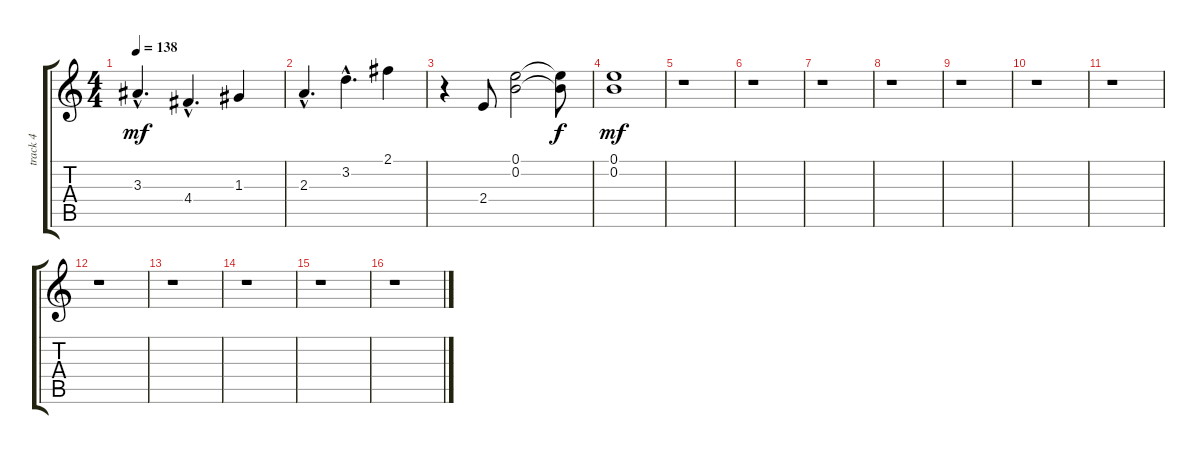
\track ("track 4 " "track 4 ") {instrument overdrivenguitar}
\staff {score tabs}
\tuning (E4 B3 G3 D3 A2 E2) {hide}
\ts (4 4)
\tempo 138
\clef g2
\ks c
3.3{hac}.4{d dy mf} 4.4{hac}.4{d} 1.3.4 |
2.3{hac}.4{d} 3.2{hac}.4{d} 2.1.4 |
r.4 2.4.8 (0.1 0.2).2 (0.1{t} 0.2{t}).8{dy f} |
(0.1 0.2).1{dy mf} |
r.1 |
r.1 |
r.1 |
r.1 |
r.1 |
r.1 |
r.1 |
r.1 |
r.1 |
r.1 |
r.1 |
r.1
